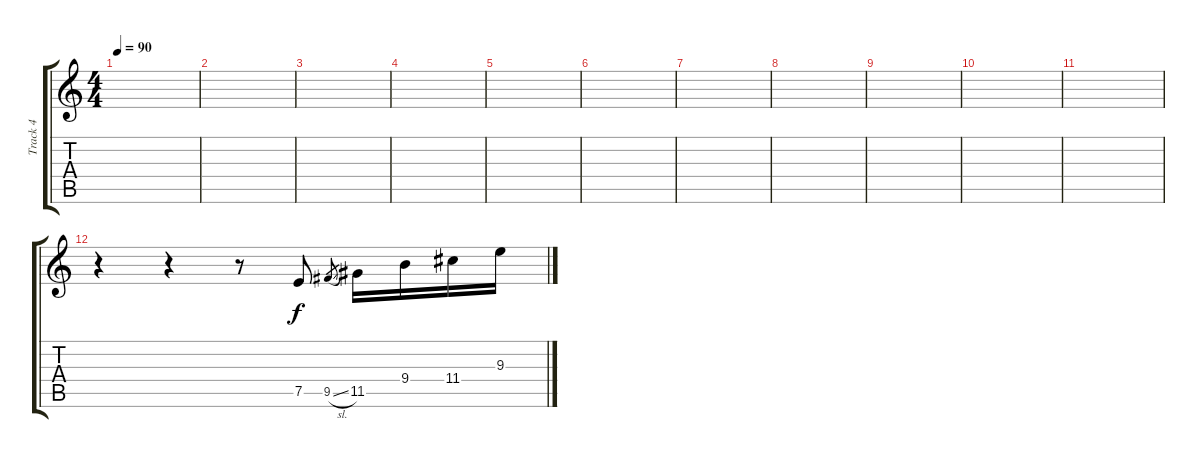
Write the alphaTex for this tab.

\track ("Track 4" "Track 4") {instrument overdrivenguitar}
\staff {score tabs}
\tuning (E4 B3 G3 D3 A2 E2) {hide}
\ts (4 4)
\tempo 90
\clef g2
\ks c
|
|
|
|
|
|
|
|
|
|
|
r.4 r.4 r.8 7.5.8 9.5{sl}.8{gr} 11.5.16 9.4.16 11.4.16 9.3.16
